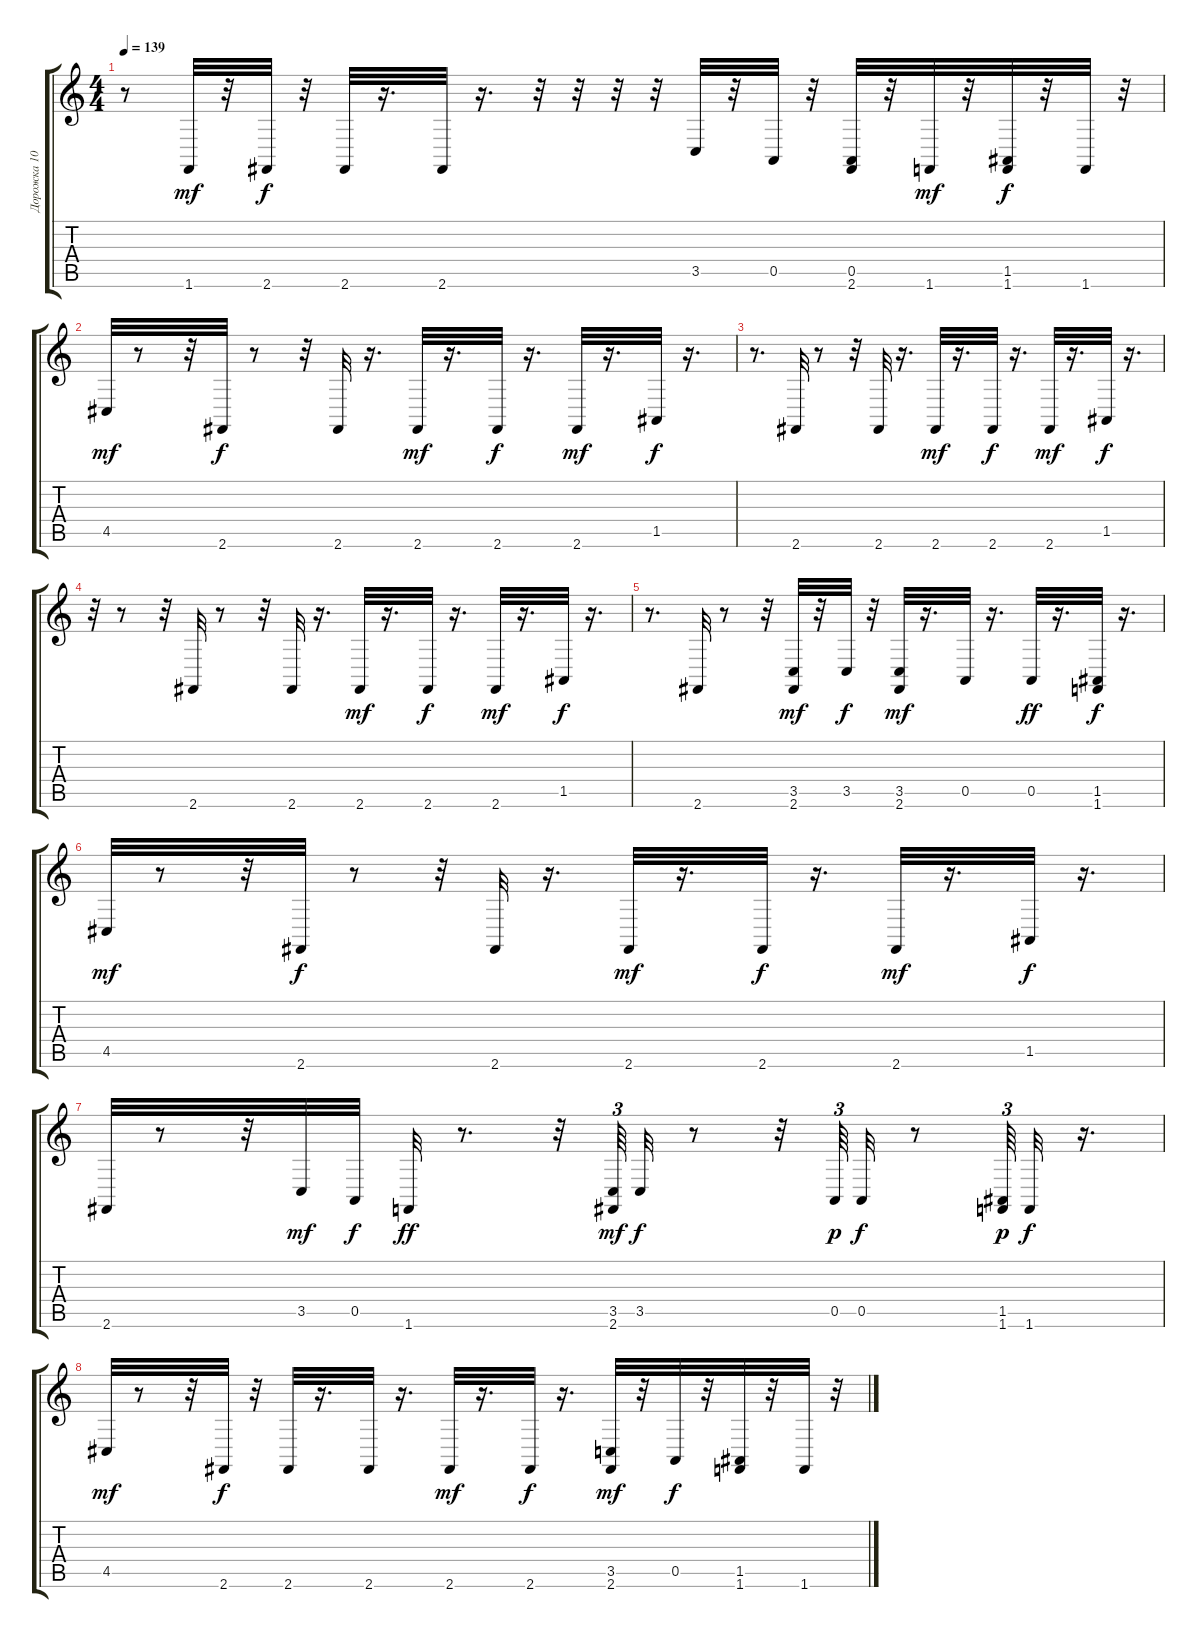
\track ("Дорожка 10" "Дорожка 10") {instrument drawbarorgan}
\staff {score tabs}
\tuning (E4 B3 G3 D3 A2 E2) {hide}
\ts (4 4)
\tempo 139
\clef g2
\ks c
r.8{dy mf} 1.6.32 r.32 2.6.32{dy f} r.32 2.6.32 r.16{d} 2.6.32 r.16{d} r.32 r.32 r.32 r.32 3.5.32 r.32 0.5.32 r.32 (0.5 2.6).32 r.32 1.6.32{dy mf} r.32 (1.5 1.6).32{dy f} r.32 1.6.32 r.32 |
4.5.32{dy mf} r.8 r.32 2.6.32{dy f} r.8 r.32 2.6.32 r.16{d} 2.6.32{dy mf} r.16{d} 2.6.32{dy f} r.16{d} 2.6.32{dy mf} r.16{d} 1.5.32{dy f} r.16{d} |
r.8{d} 2.6.32 r.8 r.32 2.6.32 r.16{d} 2.6.32{dy mf} r.16{d} 2.6.32{dy f} r.16{d} 2.6.32{dy mf} r.16{d} 1.5.32{dy f} r.16{d} |
r.32 r.8 r.32 2.6.32 r.8 r.32 2.6.32 r.16{d} 2.6.32{dy mf} r.16{d} 2.6.32{dy f} r.16{d} 2.6.32{dy mf} r.16{d} 1.5.32{dy f} r.16{d} |
r.8{d} 2.6.32 r.8 r.32 (3.5 2.6).32{dy mf} r.32 3.5.32{dy f} r.32 (3.5 2.6).32{dy mf} r.16{d} 0.5.32 r.16{d} 0.5.32{dy ff} r.16{d} (1.5 1.6).32{dy f} r.16{d} |
4.5.32{dy mf} r.8 r.32 2.6.32{dy f} r.8 r.32 2.6.32 r.16{d} 2.6.32{dy mf} r.16{d} 2.6.32{dy f} r.16{d} 2.6.32{dy mf} r.16{d} 1.5.32{dy f} r.16{d} |
2.6.32 r.8 r.32 3.5.32{dy mf} 0.5.32{dy f} 1.6.32{dy ff} r.8{d} r.32 (3.5 2.6).64{tu (3 2) dy mf} 3.5.32{dy f} r.8 r.32 0.5.64{tu (3 2) dy p} 0.5.32{dy f} r.8 (1.5 1.6).64{tu (3 2) dy p} 1.6.32{dy f} r.16{d} |
4.5.32{dy mf} r.8 r.32 2.6.32{dy f} r.32 2.6.32 r.16{d} 2.6.32 r.16{d} 2.6.32{dy mf} r.16{d} 2.6.32{dy f} r.16{d} (3.5 2.6).32{dy mf} r.32 0.5.32{dy f} r.32 (1.5 1.6).32 r.32 1.6.32 r.32
